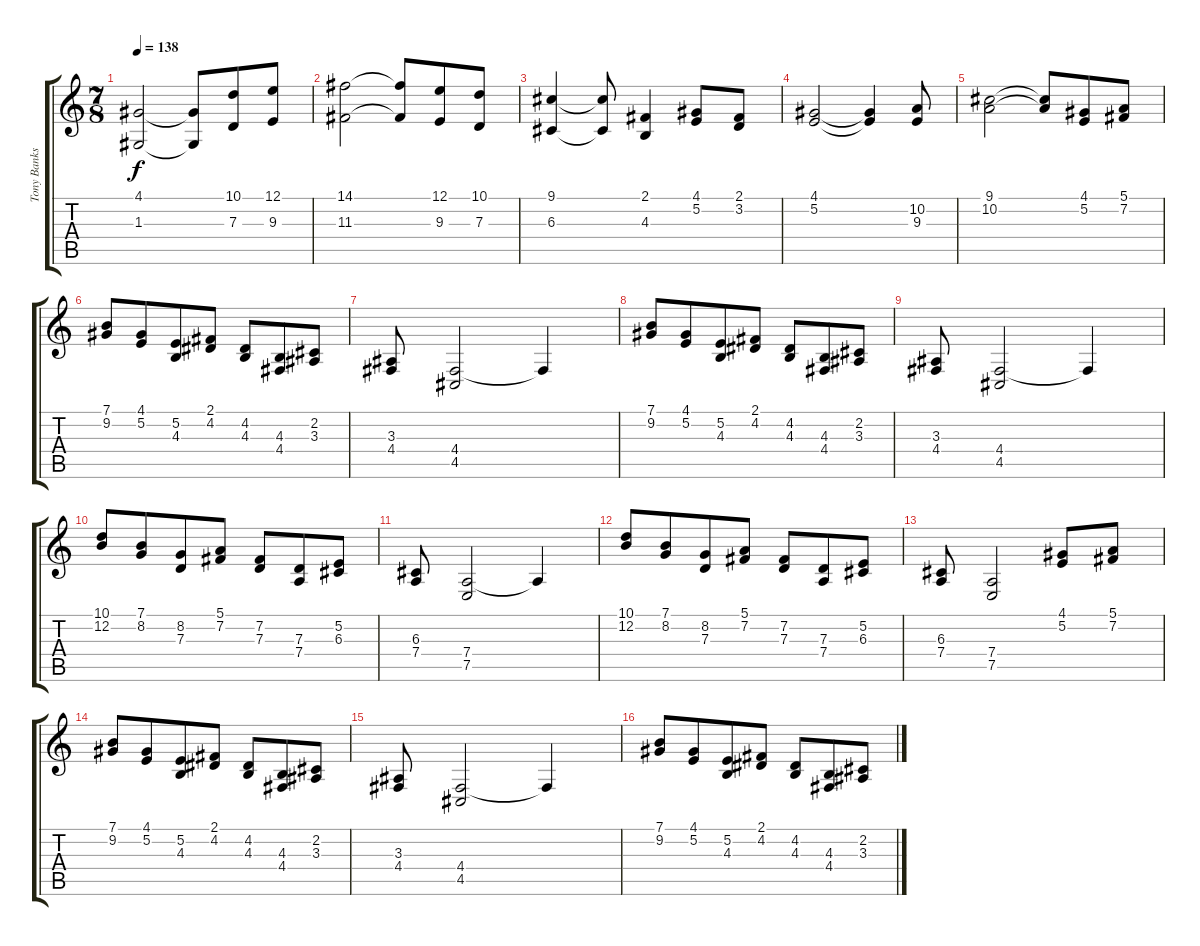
\track ("Tony Banks (keyboard solo)" "Tony Banks") {instrument frenchhorn}
\staff {score tabs}
\tuning (E4 B3 G3 D3 A2 E2) {hide}
\ts (7 8)
\tempo 138
\clef g2
\ks c
(4.1 1.3).2{dy f} (4.1{t} 1.3{t}).8 (10.1 7.3).8 (12.1 9.3).8 |
(14.1 11.3).2 (14.1{t} 11.3{t}).8 (12.1 9.3).8 (10.1 7.3).8 |
(9.1 6.3).4 (9.1{t} 6.3{t}).8 (2.1 4.3).4 (4.1 5.2).8 (2.1 3.2).8 |
(4.1 5.2).2 (4.1{t} 5.2{t}).4 (10.2 9.3).8 |
(9.1 10.2).2 (9.1{t} 10.2{t}).8 (4.1 5.2).8 (5.1 7.2).8 |
(7.1 9.2).8 (4.1 5.2).8 (5.2 4.3).8 (2.1 4.2).8 (4.2 4.3).8 (4.3 4.4).8 (2.2 3.3).8 |
(3.3 4.4).8 (4.4 4.5).2 4.4{t}.4 |
(7.1 9.2).8 (4.1 5.2).8 (5.2 4.3).8 (2.1 4.2).8 (4.2 4.3).8 (4.3 4.4).8 (2.2 3.3).8 |
(3.3 4.4).8 (4.4 4.5).2 4.4{t}.4 |
(10.1 12.2).8 (7.1 8.2).8 (8.2 7.3).8 (5.1 7.2).8 (7.2 7.3).8 (7.3 7.4).8 (5.2 6.3).8 |
(6.3 7.4).8 (7.4 7.5).2 7.4{t}.4 |
(10.1 12.2).8 (7.1 8.2).8 (8.2 7.3).8 (5.1 7.2).8 (7.2 7.3).8 (7.3 7.4).8 (5.2 6.3).8 |
(6.3 7.4).8 (7.4 7.5).2 (4.1 5.2).8 (5.1 7.2).8 |
(7.1 9.2).8 (4.1 5.2).8 (5.2 4.3).8 (2.1 4.2).8 (4.2 4.3).8 (4.3 4.4).8 (2.2 3.3).8 |
(3.3 4.4).8 (4.4 4.5).2 4.4{t}.4 |
(7.1 9.2).8 (4.1 5.2).8 (5.2 4.3).8 (2.1 4.2).8 (4.2 4.3).8 (4.3 4.4).8 (2.2 3.3).8
